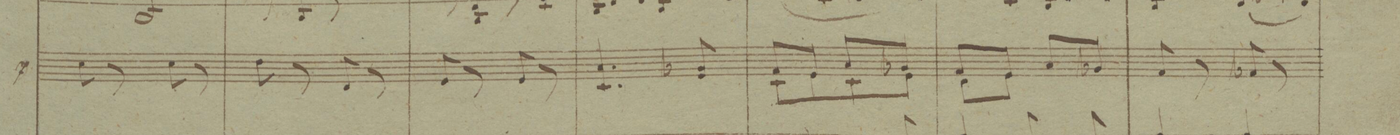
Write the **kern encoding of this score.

**kern
*I"Viole
*clefC3
*k[b-e-]
*M2/4
8d\
8r
8d\
8r
=44
8e-\
8r
8E-/
8r
=45
8F/
8r
8F/
8r
=46
4.D/ 4.B-
8F/ 8A-X
=47
*^
8G/L	8D\L
8F/J	8F\
8B-/L	8D\
8A-X/J	8F\J
=48	=48
8G/L	8E-\L
8F/J	8F\J
8B-/L	8ryy
8A-X/J	8ryy
*v	*v
=49
8G/
8r
8G-X/
8r
=50
*-
